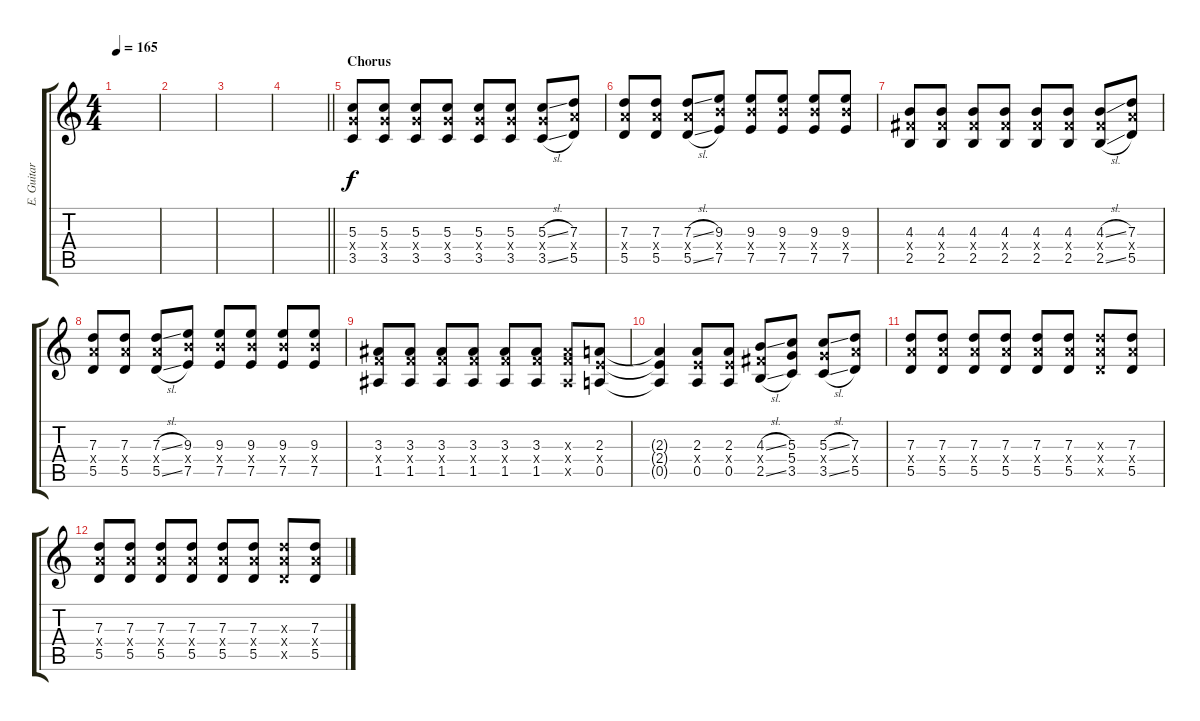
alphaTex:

\track ("E. Guitar I" "E. Guitar ") {instrument distortionguitar}
\staff {score tabs}
\tuning (E4 B3 G3 D3 A2 E2) {hide}
\ts (4 4)
\tempo 165
\clef g2
\ks c
|
|
|
\barLineRight lightlight
|
\section ("" "Chorus")
(5.3 5.4{x} 3.5).8 (5.3 5.4{x} 3.5).8 (5.3 5.4{x} 3.5).8 (5.3 5.4{x} 3.5).8 (5.3 5.4{x} 3.5).8 (5.3 5.4{x} 3.5).8 (5.3{sl} 5.4{x} 3.5{sl}).8 (7.3 7.4{x} 5.5).8 |
(7.3 7.4{x} 5.5).8 (7.3 7.4{x} 5.5).8 (7.3{sl} 7.4{x} 5.5{sl}).8 (9.3 9.4{x} 7.5).8 (9.3 9.4{x} 7.5).8 (9.3 9.4{x} 7.5).8 (9.3 9.4{x} 7.5).8 (9.3 9.4{x} 7.5).8 |
(4.3 4.4{x} 2.5).8 (4.3 4.4{x} 2.5).8 (4.3 4.4{x} 2.5).8 (4.3 4.4{x} 2.5).8 (4.3 4.4{x} 2.5).8 (4.3 4.4{x} 2.5).8 (4.3{sl} 4.4{x} 2.5{sl}).8 (7.3 7.4{x} 5.5).8 |
(7.3 7.4{x} 5.5).8 (7.3 7.4{x} 5.5).8 (7.3{sl} 7.4{x} 5.5{sl}).8 (9.3 9.4{x} 7.5).8 (9.3 9.4{x} 7.5).8 (9.3 9.4{x} 7.5).8 (9.3 9.4{x} 7.5).8 (9.3 9.4{x} 7.5).8 |
(3.3 3.4{x} 1.5).8 (3.3 3.4{x} 1.5).8 (3.3 3.4{x} 1.5).8 (3.3 3.4{x} 1.5).8 (3.3 3.4{x} 1.5).8 (3.3 3.4{x} 1.5).8 (3.3{x} 3.4{x} 1.5{x}).8 (2.3 2.4{x} 0.5).8 |
(2.3{t} 2.4{t} 0.5{t}).4 (2.3 2.4{x} 0.5).8 (2.3 2.4{x} 0.5).8 (4.3{sl} 4.4{x} 2.5{sl}).8 (5.3 5.4 3.5).8 (5.3{sl} 5.4{x} 3.5{sl}).8 (7.3 7.4{x} 5.5).8 |
(7.3 7.4{x} 5.5).8 (7.3 7.4{x} 5.5).8 (7.3 7.4{x} 5.5).8 (7.3 7.4{x} 5.5).8 (7.3 7.4{x} 5.5).8 (7.3 7.4{x} 5.5).8 (7.3{x} 7.4{x} 5.5{x}).8 (7.3 7.4{x} 5.5).8 |
(7.3 7.4{x} 5.5).8 (7.3 7.4{x} 5.5).8 (7.3 7.4{x} 5.5).8 (7.3 7.4{x} 5.5).8 (7.3 7.4{x} 5.5).8 (7.3 7.4{x} 5.5).8 (7.3{x} 7.4{x} 5.5{x}).8 (7.3 7.4{x} 5.5).8
